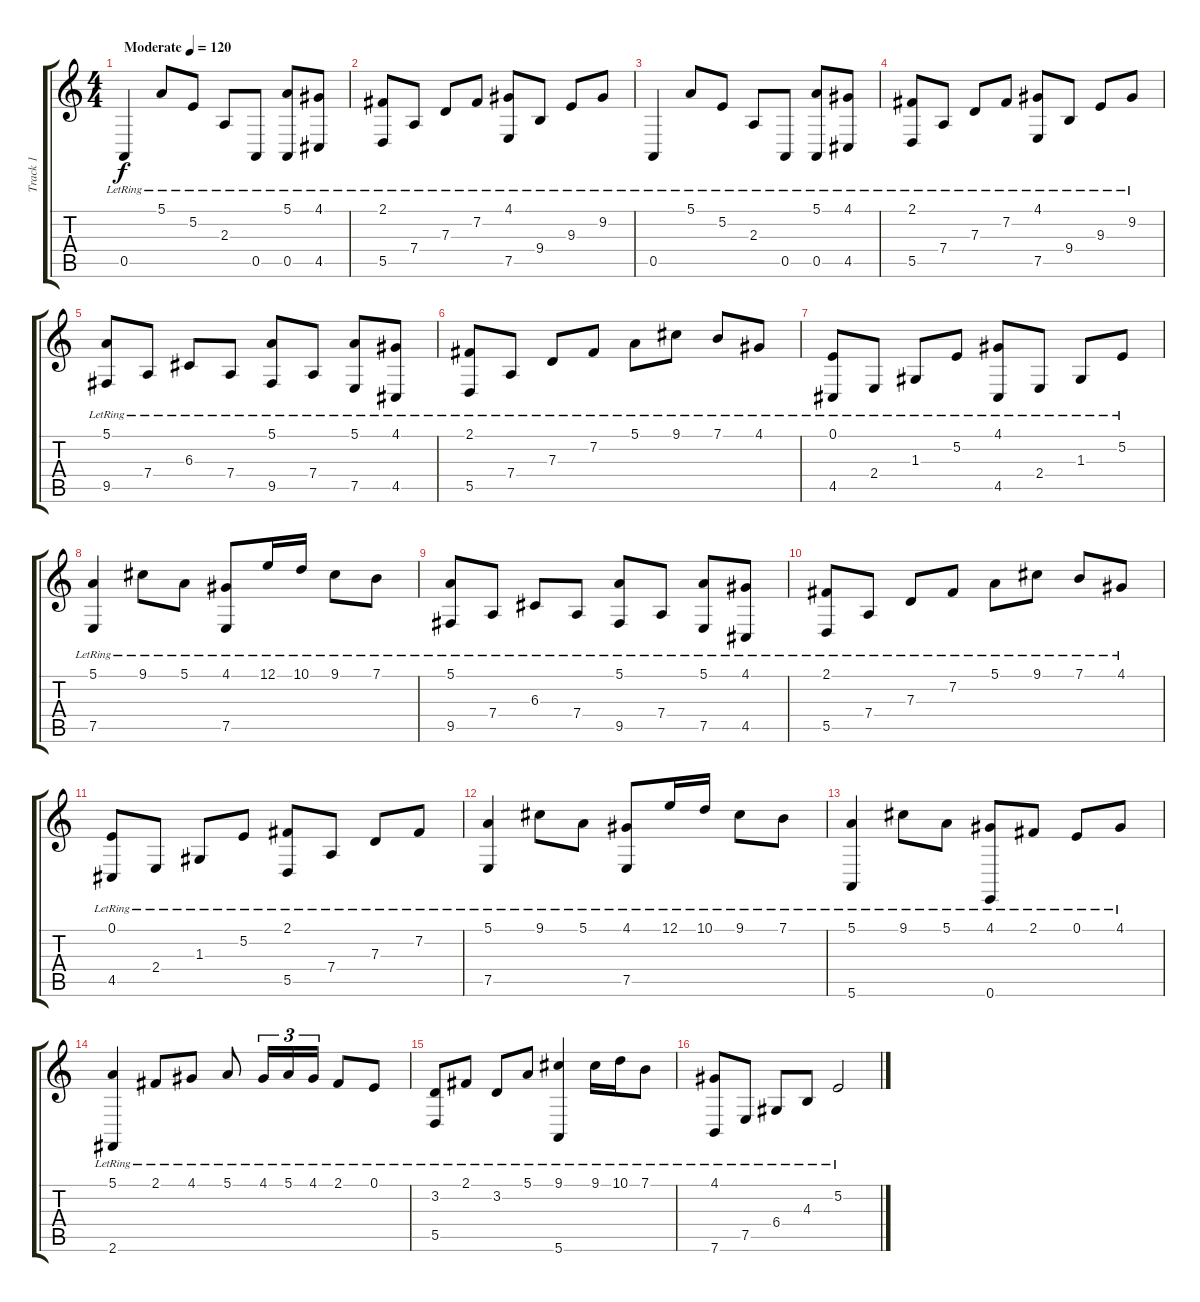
\track ("Track 1" "Track 1") {instrument acousticgrandpiano}
\staff {score tabs}
\tuning (E4 B3 G3 D3 A2 E2) {hide}
\ts (4 4)
\tempo (120 "Moderate")
\clef g2
\ks c
0.5{lr}.4{dy f instrument acousticgrandpiano} 5.1{lr}.8 5.2{lr}.8 2.3{lr}.8 0.5{lr}.8 (5.1{lr} 0.5{lr}).8 (4.1{lr} 4.5{lr}).8 |
(2.1{lr} 5.5{lr}).8 7.4{lr}.8 7.3{lr}.8 7.2{lr}.8 (4.1{lr} 7.5{lr}).8 9.4{lr}.8 9.3{lr}.8 9.2{lr}.8 |
0.5{lr}.4 5.1{lr}.8 5.2{lr}.8 2.3{lr}.8 0.5{lr}.8 (5.1{lr} 0.5{lr}).8 (4.1{lr} 4.5{lr}).8 |
(2.1{lr} 5.5{lr}).8 7.4{lr}.8 7.3{lr}.8 7.2{lr}.8 (4.1{lr} 7.5{lr}).8 9.4{lr}.8 9.3{lr}.8 9.2{lr}.8 |
(5.1{lr} 9.5{lr}).8 7.4{lr}.8 6.3{lr}.8 7.4{lr}.8 (5.1{lr} 9.5{lr}).8 7.4{lr}.8 (5.1{lr} 7.5{lr}).8 (4.1{lr} 4.5).8 |
(2.1{lr} 5.5{lr}).8 7.4{lr}.8 7.3{lr}.8 7.2{lr}.8 5.1{lr}.8 9.1{lr}.8 7.1{lr}.8 4.1{lr}.8 |
(0.1{lr} 4.5{lr}).8 2.4{lr}.8 1.3{lr}.8 5.2{lr}.8 (4.1{lr} 4.5{lr}).8 2.4{lr}.8 1.3{lr}.8 5.2{lr}.8 |
(5.1{lr} 7.5{lr}).4 9.1{lr}.8 5.1{lr}.8 (4.1{lr} 7.5{lr}).8 12.1{lr}.16 10.1{lr}.16 9.1{lr}.8 7.1{lr}.8 |
(5.1{lr} 9.5{lr}).8 7.4{lr}.8 6.3{lr}.8 7.4{lr}.8 (5.1{lr} 9.5{lr}).8 7.4{lr}.8 (5.1{lr} 7.5{lr}).8 (4.1{lr} 4.5).8 |
(2.1{lr} 5.5{lr}).8 7.4{lr}.8 7.3{lr}.8 7.2{lr}.8 5.1{lr}.8 9.1{lr}.8 7.1{lr}.8 4.1{lr}.8 |
(0.1{lr} 4.5{lr}).8 2.4{lr}.8 1.3{lr}.8 5.2{lr}.8 (2.1{lr} 5.5{lr}).8 7.4{lr}.8 7.3{lr}.8 7.2{lr}.8 |
(5.1{lr} 7.5{lr}).4 9.1{lr}.8 5.1{lr}.8 (4.1{lr} 7.5{lr}).8 12.1{lr}.16 10.1{lr}.16 9.1{lr}.8 7.1{lr}.8 |
(5.1{lr} 5.6{lr}).4 9.1{lr}.8 5.1{lr}.8 (4.1{lr} 0.6{lr}).8 2.1{lr}.8 0.1{lr}.8 4.1{lr}.8 |
(5.1{lr} 2.6{lr}).4 2.1{lr}.8 4.1{lr}.8 5.1{lr}.8 4.1{lr}.16{tu (3 2)} 5.1{lr}.16{tu (3 2)} 4.1{lr}.16{tu (3 2)} 2.1{lr}.8 0.1{lr}.8 |
(3.2{lr} 5.5{lr}).8 2.1{lr}.8 3.2{lr}.8 5.1{lr}.8 (9.1{lr} 5.6{lr}).4 9.1{lr}.16 10.1{lr}.16 7.1{lr}.8 |
(4.1{lr} 7.6{lr}).8 7.5{lr}.8 6.4{lr}.8 4.3{lr}.8 5.2{lr}.2
